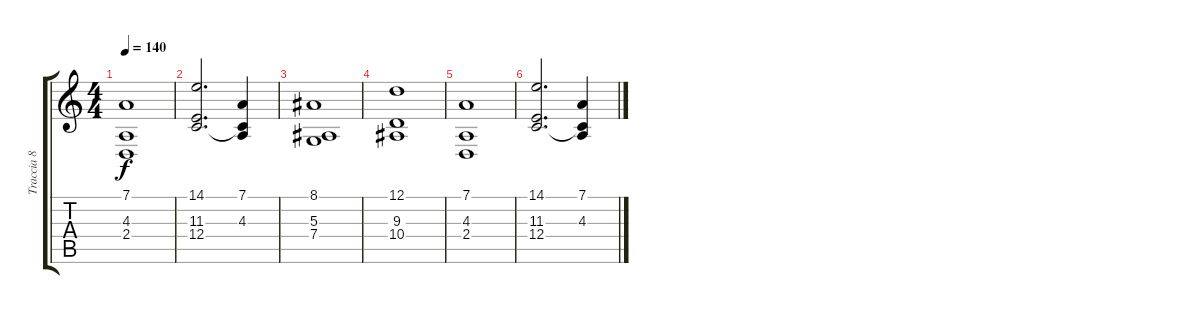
\track ("Traccia 8" "Traccia 8") {instrument choiraahs}
\staff {score tabs}
\tuning (D4 A3 F3 C3 G2 D2) {hide}
\ts (4 4)
\tempo 140
\clef g2
\ks c
(7.1 4.3 2.4).1{dy f} |
(14.1 11.3 12.4).2{d} (7.1 4.3 12.4{t}).4 |
(8.1 5.3 7.4).1 |
(12.1 9.3 10.4).1 |
(7.1 4.3 2.4).1 |
(14.1 11.3 12.4).2{d} (7.1 4.3 12.4{t}).4
